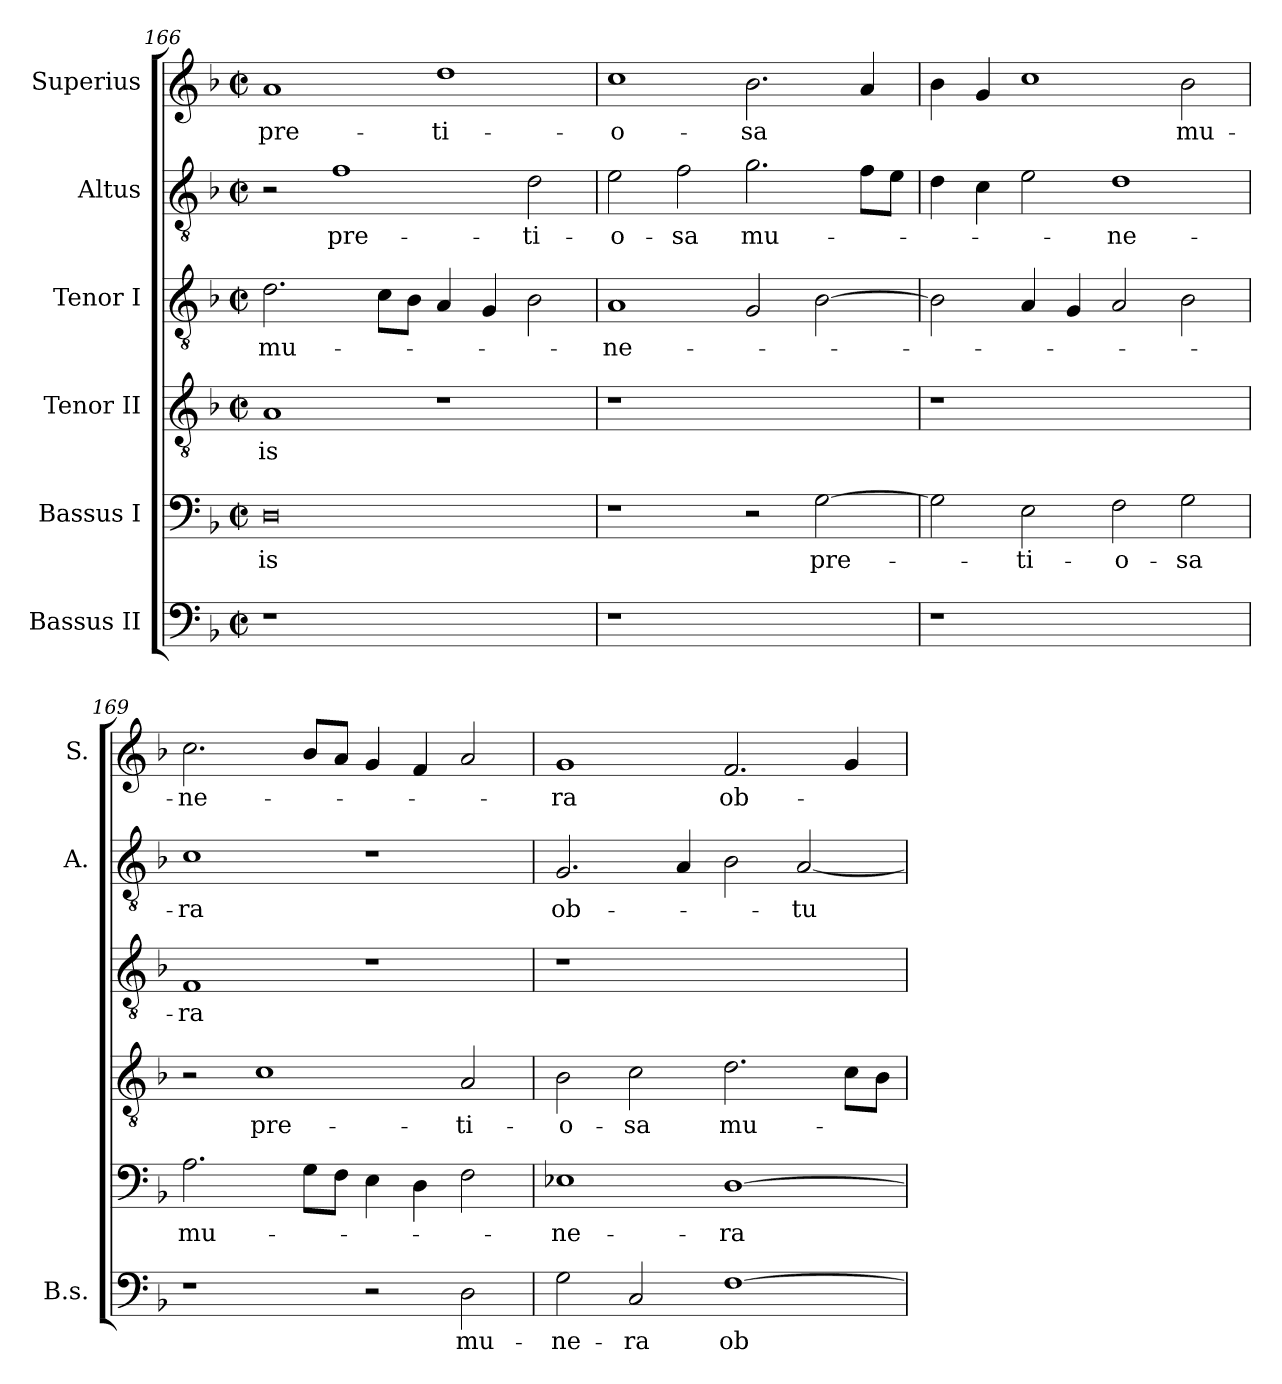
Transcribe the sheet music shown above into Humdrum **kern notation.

**kern	**text	**kern	**text	**kern	**text	**kern	**text	**kern	**text	**kern	**text
*part6	*part6	*part5	*part5	*part4	*part4	*part3	*part3	*part2	*part2	*part1	*part1
*staff6	*staff6	*staff5	*staff5	*staff4	*staff4	*staff3	*staff3	*staff2	*staff2	*staff1	*staff1
*I"Bassus II	*	*I"Bassus I	*	*I"Tenor II	*	*I"Tenor I	*	*I"Altus	*	*I"Superius	*
*I'B.s.	*	*	*	*	*	*	*	*I'A.	*	*I'S.	*
*clefF4	*	*clefF4	*	*clefGv2	*	*clefGv2	*	*clefGv2	*	*clefG2	*
*	*	*	*	*ITrd7c12	*	*ITrd7c12	*	*ITrd7c12	*	*	*
*k[b-]	*	*k[b-]	*	*k[b-]	*	*k[b-]	*	*k[b-]	*	*k[b-]	*
*F:	*	*F:	*	*F:	*	*F:	*	*F:	*	*F:	*
*M2/2	*	*M2/2	*	*M2/2	*	*M2/2	*	*M2/2	*	*M2/2	*
*met(c|)	*	*met(c|)	*	*met(c|)	*	*met(c|)	*	*met(c|)	*	*met(c|)	*
=166	=166	=166	=166	=166	=166	=166	=166	=166	=166	=166	=166
!LO:N:vis=1	!	!	!	!	!	!	!	!	!	!	!
!	!	!	!LO:LY:b:color=#000000	!	!	!	!	!	!	!	!
!	!	!	!	!	!LO:LY:b:color=#000000	!	!	!	!	!	!
!	!	!	!	!	!	!	!LO:LY:b:color=#000000	!	!	!	!
!	!	!	!	!	!	!	!	!	!	!	!LO:LY:b:color=#000000
1r	.	0Di	-is	1AAi	-is	2.Di\	mu-	2r	.	1ai	pre-
!	!	!	!	!	!	!	!	!	!LO:LY:b:color=#000000	!	!
.	.	.	.	.	.	.	.	1Fi	pre-	.	.
.	.	.	.	.	.	8Ci\L	.	.	.	.	.
.	.	.	.	.	.	8BB-i\J	.	.	.	.	.
!	!	!	!	!	!	!	!	!	!	!	!LO:LY:b:color=#000000
1ryy	.	.	.	1r	.	4AAi/	.	.	.	1ddi	-ti-
.	.	.	.	.	.	4GGi/	.	.	.	.	.
!	!	!	!	!	!	!	!	!	!LO:LY:b:color=#000000	!	!
.	.	.	.	.	.	2BB-i\	.	2Di\	-ti-	.	.
=167	=167	=167	=167	=167	=167	=167	=167	=167	=167	=167	=167
!LO:N:vis=1	!	!	!	!LO:N:vis=1	!	!	!	!	!	!	!
!	!	!	!	!	!	!	!LO:LY:b:color=#000000	!	!	!	!
!	!	!	!	!	!	!	!	!	!LO:LY:b:color=#000000	!	!
!	!	!	!	!	!	!	!	!	!	!	!LO:LY:b:color=#000000
1r	.	1r	.	1r	.	1AAi	-ne-	2Ei\	-o-	1cci	-o-
!	!	!	!	!	!	!	!	!	!LO:LY:b:color=#000000	!	!
.	.	.	.	.	.	.	.	2Fi\	-sa	.	.
!	!	!	!	!	!	!	!	!	!LO:LY:b:color=#000000	!	!
!	!	!	!	!	!	!	!	!	!	!	!LO:LY:b:color=#000000
1ryy	.	2r	.	1ryy	.	2GGi/	.	2.Gi\	mu-	2.b-i\	-sa
!	!	!	!LO:LY:b:color=#000000	!	!	!	!	!	!	!	!
.	.	[>2Gi\	pre-	.	.	[>2BB-i\	.	.	.	.	.
.	.	.	.	.	.	.	.	8Fi\L	.	4ai/	.
.	.	.	.	.	.	.	.	8Ei\J	.	.	.
!!LO:PB:g=z
=168	=168	=168	=168	=168	=168	=168	=168	=168	=168	=168	=168
!LO:N:vis=1	!	!	!	!LO:N:vis=1	!	!	!	!	!	!	!
1r	.	2Gi\]	.	1r	.	2BB-i\]	.	4Di\	.	4b-i\	.
.	.	.	.	.	.	.	.	4Ci\	.	4gi/	.
!	!	!	!LO:LY:b:color=#000000	!	!	!	!	!	!	!	!
.	.	2Ei\	-ti-	.	.	4AAi/	.	2Ei\	.	1cci	.
.	.	.	.	.	.	4GGi/	.	.	.	.	.
!	!	!	!LO:LY:b:color=#000000	!	!	!	!	!	!	!	!
!	!	!	!	!	!	!	!	!	!LO:LY:b:color=#000000	!	!
1ryy	.	2Fi\	-o-	1ryy	.	2AAi/	.	1Di	-ne-	.	.
!	!	!	!LO:LY:b:color=#000000	!	!	!	!	!	!	!	!
!	!	!	!	!	!	!	!	!	!	!	!LO:LY:b:color=#000000
.	.	2Gi\	-sa	.	.	2BB-i\	.	.	.	2b-i\	mu-
=169	=169	=169	=169	=169	=169	=169	=169	=169	=169	=169	=169
!	!	!	!LO:LY:b:color=#000000	!	!	!	!	!	!	!	!
!	!	!	!	!	!	!	!LO:LY:b:color=#000000	!	!	!	!
!	!	!	!	!	!	!	!	!	!LO:LY:b:color=#000000	!	!
!	!	!	!	!	!	!	!	!	!	!	!LO:LY:b:color=#000000
1r	.	2.Ai\	mu-	2r	.	1FFi	-ra	1Ci	-ra	2.cci\	-ne-
!	!	!	!	!	!LO:LY:b:color=#000000	!	!	!	!	!	!
.	.	.	.	1Ci	pre-	.	.	.	.	.	.
.	.	8Gi\L	.	.	.	.	.	.	.	8b-i/L	.
.	.	8Fi\J	.	.	.	.	.	.	.	8ai/J	.
2r	.	4Ei\	.	.	.	1r	.	1r	.	4gi/	.
.	.	4Di\	.	.	.	.	.	.	.	4fi/	.
!	!LO:LY:b:color=#000000	!	!	!	!	!	!	!	!	!	!
!	!	!	!	!	!LO:LY:b:color=#000000	!	!	!	!	!	!
2Di\	mu-	2Fi\	.	2AAi/	-ti-	.	.	.	.	2ai/	.
=170	=170	=170	=170	=170	=170	=170	=170	=170	=170	=170	=170
!	!LO:LY:b:color=#000000	!	!	!	!	!	!	!	!	!	!
!	!	!	!LO:LY:b:color=#000000	!	!	!	!	!	!	!	!
!	!	!	!	!	!LO:LY:b:color=#000000	!LO:N:vis=1	!	!	!	!	!
!	!	!	!	!	!	!	!	!	!LO:LY:b:color=#000000	!	!
!	!	!	!	!	!	!	!	!	!	!	!LO:LY:b:color=#000000
2Gi\	-ne-	1E-Xi	-ne-	2BB-i\	-o-	1r	.	2.GGi/	ob-	1gi	-ra
!	!LO:LY:b:color=#000000	!	!	!	!	!	!	!	!	!	!
!	!	!	!	!	!LO:LY:b:color=#000000	!	!	!	!	!	!
2Ci/	-ra	.	.	2Ci\	-sa	.	.	.	.	.	.
.	.	.	.	.	.	.	.	4AAi/	.	.	.
!	!LO:LY:b:color=#000000	!	!	!	!	!	!	!	!	!	!
!	!	!	!LO:LY:b:color=#000000	!	!	!	!	!	!	!	!
!	!	!	!	!	!LO:LY:b:color=#000000	!	!	!	!	!	!
!	!	!	!	!	!	!	!	!	!	!	!LO:LY:b:color=#000000
[>1Fi	ob-	[>1Di	-ra	2.Di\	mu-	1ryy	.	2BB-i\	.	2.fi/	ob-
!	!	!	!	!	!	!	!	!	!LO:LY:b:color=#000000	!	!
.	.	.	.	.	.	.	.	[<2AAi/	-tu-	.	.
.	.	.	.	8Ci\L	.	.	.	.	.	4gi/	.
.	.	.	.	8BB-i\J	.	.	.	.	.	.	.
=	=	=	=	=	=	=	=	=	=	=	=
*-	*-	*-	*-	*-	*-	*-	*-	*-	*-	*-	*-
